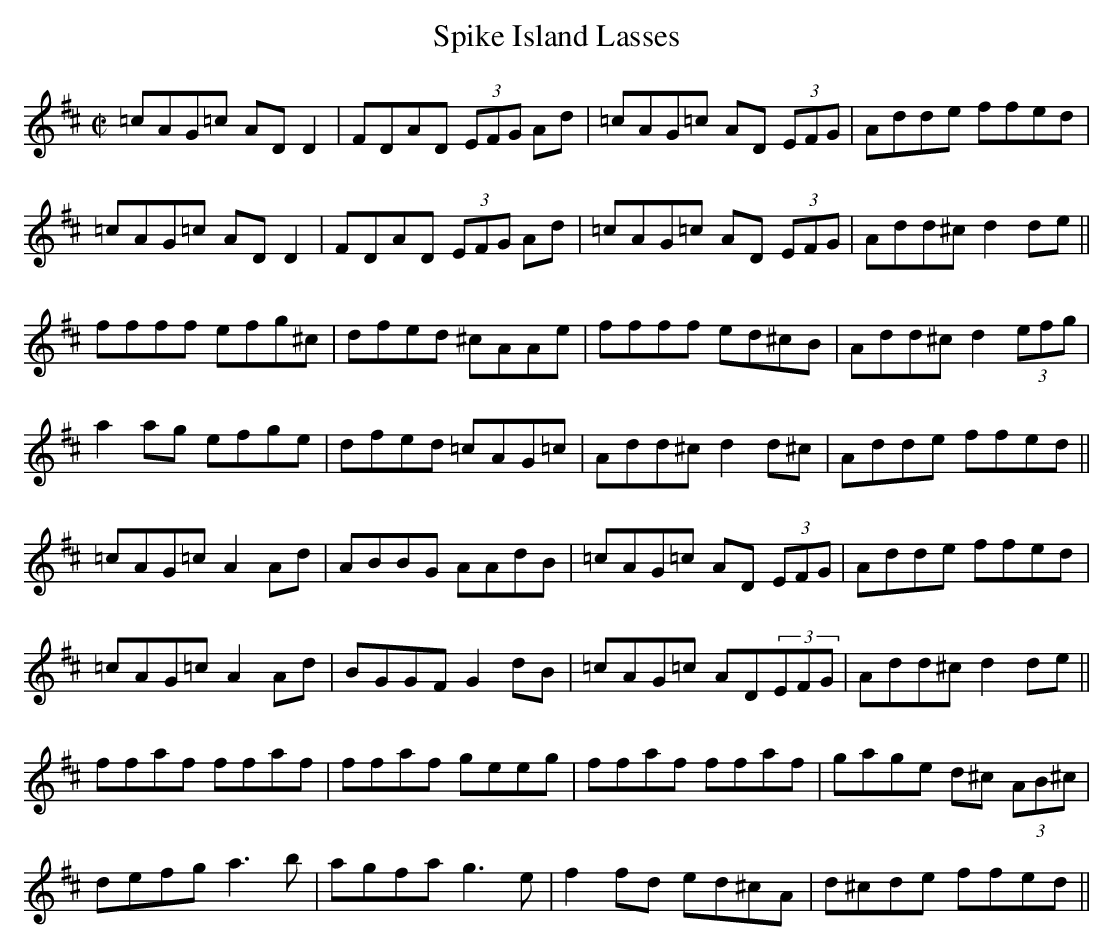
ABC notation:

X:1
T:Spike Island Lasses
M:C|
L:1/8
K:Dmaj
=cAG=c ADD2|FDAD (3EFG Ad|=cAG=c AD (3EFG|Adde ffed|
=cAG=c ADD2|FDAD (3EFG Ad|=cAG=c AD (3EFG|Add^c d2de||
ffff efg^c|dfed ^cAAe|ffff ed^cB|Add^c d2 (3efg|
a2ag efge|dfed =cAG=c|Add^c d2d^c|Adde ffed||
=cAG=c A2Ad|ABBG AAdB|=cAG=c AD (3EFG|Adde ffed|
=cAG=c A2Ad|BGGF G2dB|=cAG=c AD(3EFG|Add^c d2de||
ffaf ffaf|ffaf geeg|ffaf ffaf|gage d^c (3AB^c|
defg a3b|agfa g3e|f2fd ed^cA|d^cde ffed||
